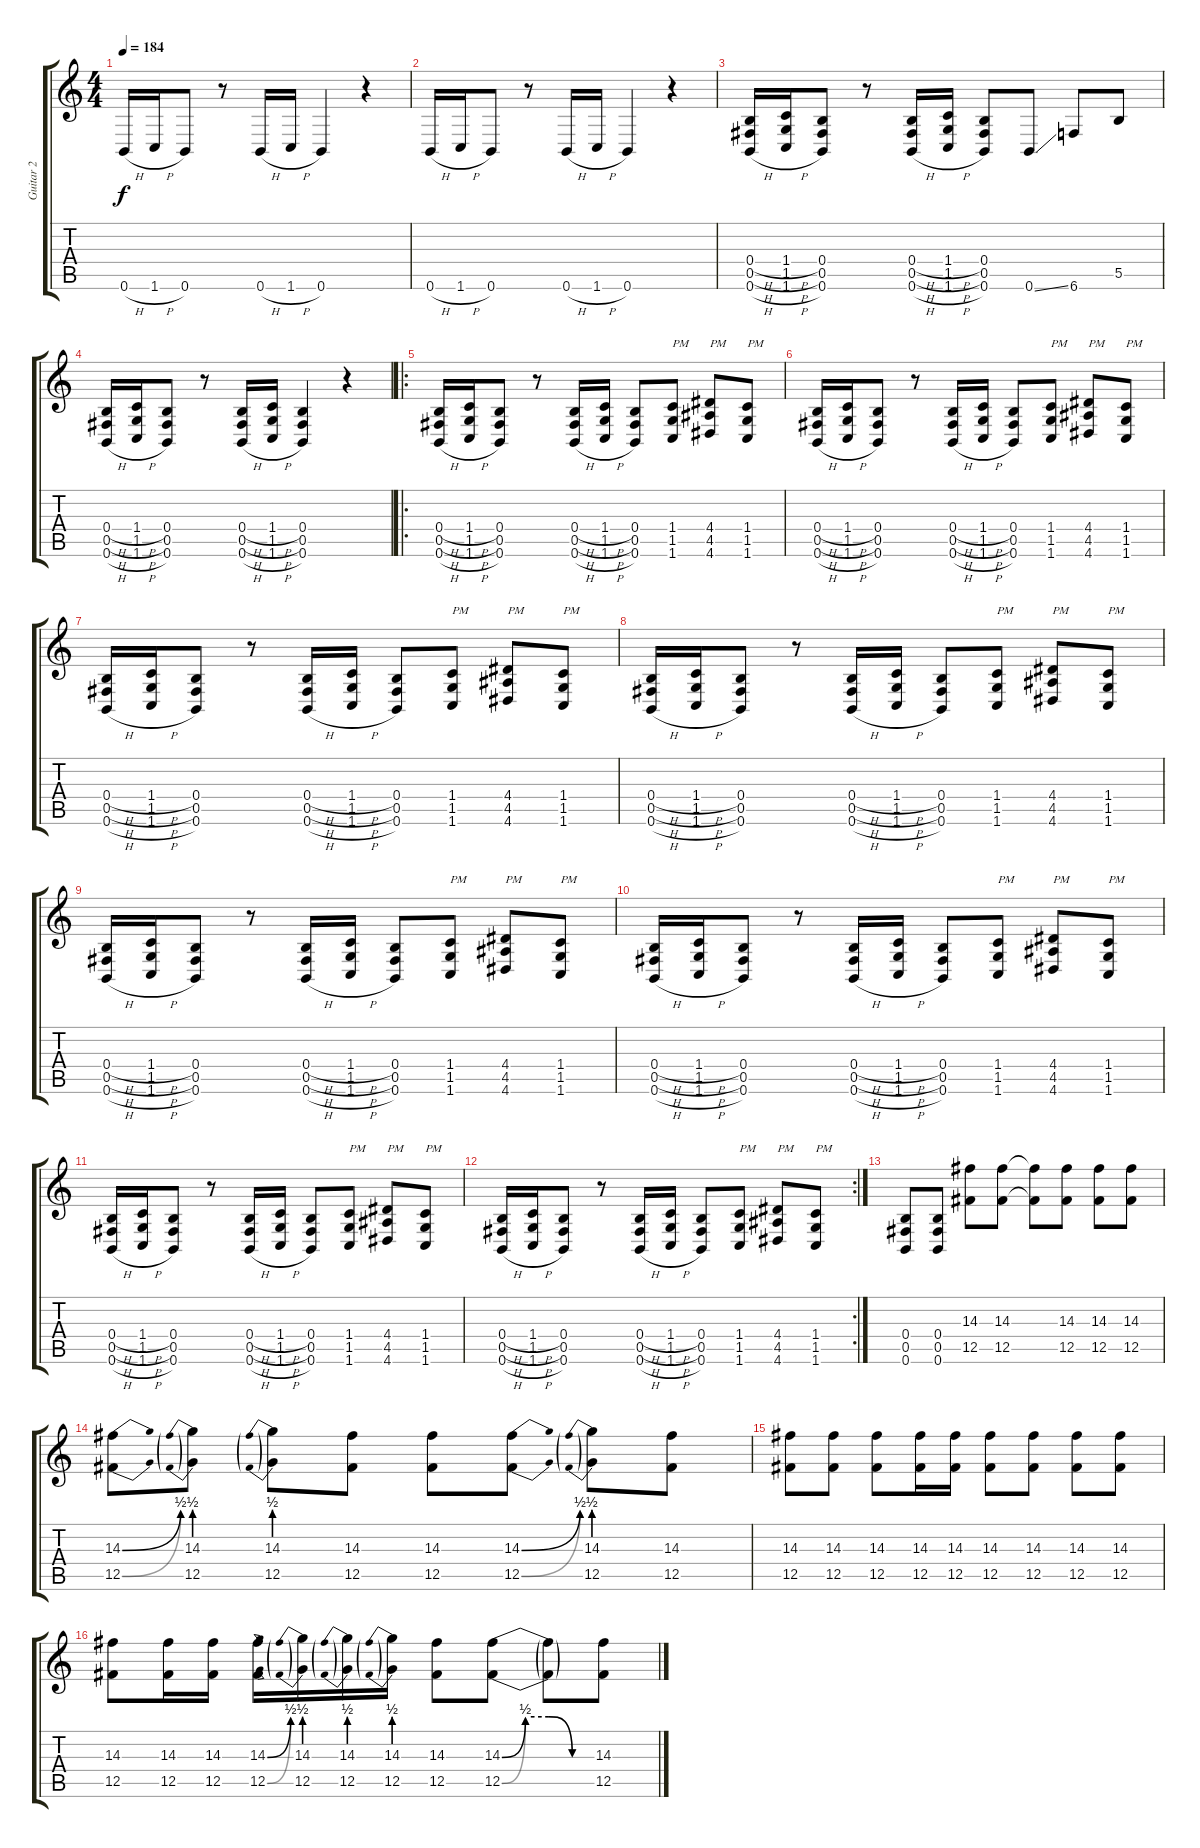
\track ("Guitar 2" "Guitar 2") {instrument distortionguitar}
\staff {score tabs}
\tuning (Db4 Ab3 E3 B2 Gb2 B1) {hide}
\ts (4 4)
\tempo 184
\clef g2
\ks c
0.6{h}.16{dy f} 1.6{h}.16 0.6.8 r.8 0.6{h}.16 1.6{h}.16 0.6.4 r.4 |
0.6{h}.16 1.6{h}.16 0.6.8 r.8 0.6{h}.16 1.6{h}.16 0.6.4 r.4 |
(0.4{h} 0.5{h} 0.6{h}).16 (1.4{h} 1.5{h} 1.6{h}).16 (0.4 0.5 0.6).8 r.8 (0.4{h} 0.5{h} 0.6{h}).16 (1.4{h} 1.5{h} 1.6{h}).16 (0.4 0.5 0.6).8 0.6{ss}.8 6.6.8 5.5.8 |
(0.4{h} 0.5{h} 0.6{h}).16 (1.4{h} 1.5{h} 1.6{h}).16 (0.4 0.5 0.6).8 r.8 (0.4{h} 0.5{h} 0.6{h}).16 (1.4{h} 1.5{h} 1.6{h}).16 (0.4 0.5 0.6).4 r.4 |
\ro
(0.4{h} 0.5{h} 0.6{h}).16{instrument distortionguitar} (1.4{h} 1.5{h} 1.6{h}).16 (0.4 0.5 0.6).8 r.8 (0.4{h} 0.5{h} 0.6{h}).16 (1.4{h} 1.5{h} 1.6{h}).16 (0.4 0.5 0.6).8 (1.4 1.5 1.6).8{txt "PM" instrument electricguitarmuted} (4.4 4.5 4.6).8{txt "PM"} (1.4 1.5 1.6).8{txt "PM"} |
(0.4{h} 0.5{h} 0.6{h}).16{instrument distortionguitar} (1.4{h} 1.5{h} 1.6{h}).16 (0.4 0.5 0.6).8 r.8 (0.4{h} 0.5{h} 0.6{h}).16 (1.4{h} 1.5{h} 1.6{h}).16 (0.4 0.5 0.6).8 (1.4 1.5 1.6).8{txt "PM" instrument electricguitarmuted} (4.4 4.5 4.6).8{txt "PM"} (1.4 1.5 1.6).8{txt "PM"} |
(0.4{h} 0.5{h} 0.6{h}).16{instrument distortionguitar} (1.4{h} 1.5{h} 1.6{h}).16 (0.4 0.5 0.6).8 r.8 (0.4{h} 0.5{h} 0.6{h}).16 (1.4{h} 1.5{h} 1.6{h}).16 (0.4 0.5 0.6).8 (1.4 1.5 1.6).8{txt "PM" instrument electricguitarmuted} (4.4 4.5 4.6).8{txt "PM"} (1.4 1.5 1.6).8{txt "PM"} |
(0.4{h} 0.5{h} 0.6{h}).16{instrument distortionguitar} (1.4{h} 1.5{h} 1.6{h}).16 (0.4 0.5 0.6).8 r.8 (0.4{h} 0.5{h} 0.6{h}).16 (1.4{h} 1.5{h} 1.6{h}).16 (0.4 0.5 0.6).8 (1.4 1.5 1.6).8{txt "PM" instrument electricguitarmuted} (4.4 4.5 4.6).8{txt "PM"} (1.4 1.5 1.6).8{txt "PM"} |
(0.4{h} 0.5{h} 0.6{h}).16{instrument distortionguitar} (1.4{h} 1.5{h} 1.6{h}).16 (0.4 0.5 0.6).8 r.8 (0.4{h} 0.5{h} 0.6{h}).16 (1.4{h} 1.5{h} 1.6{h}).16 (0.4 0.5 0.6).8 (1.4 1.5 1.6).8{txt "PM" instrument electricguitarmuted} (4.4 4.5 4.6).8{txt "PM"} (1.4 1.5 1.6).8{txt "PM"} |
(0.4{h} 0.5{h} 0.6{h}).16{instrument distortionguitar} (1.4{h} 1.5{h} 1.6{h}).16 (0.4 0.5 0.6).8 r.8 (0.4{h} 0.5{h} 0.6{h}).16 (1.4{h} 1.5{h} 1.6{h}).16 (0.4 0.5 0.6).8 (1.4 1.5 1.6).8{txt "PM" instrument electricguitarmuted} (4.4 4.5 4.6).8{txt "PM"} (1.4 1.5 1.6).8{txt "PM"} |
(0.4{h} 0.5{h} 0.6{h}).16{instrument distortionguitar} (1.4{h} 1.5{h} 1.6{h}).16 (0.4 0.5 0.6).8 r.8 (0.4{h} 0.5{h} 0.6{h}).16 (1.4{h} 1.5{h} 1.6{h}).16 (0.4 0.5 0.6).8 (1.4 1.5 1.6).8{txt "PM" instrument electricguitarmuted} (4.4 4.5 4.6).8{txt "PM"} (1.4 1.5 1.6).8{txt "PM"} |
\rc 2
(0.4{h} 0.5{h} 0.6{h}).16{instrument distortionguitar} (1.4{h} 1.5{h} 1.6{h}).16 (0.4 0.5 0.6).8 r.8 (0.4{h} 0.5{h} 0.6{h}).16 (1.4{h} 1.5{h} 1.6{h}).16 (0.4 0.5 0.6).8 (1.4 1.5 1.6).8{txt "PM" instrument electricguitarmuted} (4.4 4.5 4.6).8{txt "PM"} (1.4 1.5 1.6).8{txt "PM"} |
(0.4 0.5 0.6).8{instrument distortionguitar} (0.4 0.5 0.6).8 (14.3 12.5).8 (14.3 12.5).8 (14.3{t} 12.5{t}).8 (14.3 12.5).8 (14.3 12.5).8 (14.3 12.5).8 |
(14.3{be (bend 0 0 60 2)} 12.5{be (bend 0 0 60 2)}).8 (14.3{be (prebend 0 2 60 2)} 12.5{be (prebend 0 2 60 2)}).8 (14.3{be (prebend 0 2 60 2)} 12.5{be (prebend 0 2 60 2)}).8 (14.3 12.5).8 (14.3 12.5).8 (14.3{be (bend 0 0 60 2)} 12.5{be (bend 0 0 60 2)}).8 (14.3{be (prebend 0 2 60 2)} 12.5{be (prebend 0 2 60 2)}).8 (14.3 12.5).8 |
(14.3 12.5).8 (14.3 12.5).8 (14.3 12.5).8 (14.3 12.5).16 (14.3 12.5).16 (14.3 12.5).8 (14.3 12.5).8 (14.3 12.5).8 (14.3 12.5).8 |
(14.3 12.5).8 (14.3 12.5).16 (14.3 12.5).16 (14.3{be (bend 0 0 60 2)} 12.5{be (bend 0 0 60 2)}).16 (14.3{be (prebend 0 2 60 2)} 12.5{be (prebend 0 2 60 2)}).16 (14.3{be (prebend 0 2 60 2)} 12.5{be (prebend 0 2 60 2)}).16 (14.3{be (prebend 0 2 60 2)} 12.5{be (prebend 0 2 60 2)}).16 (14.3 12.5).8 (14.3{be (custom 0 0 15 2 30 2 45 0 60 0)} 12.5{be (custom 0 0 15 2 30 2 45 0 60 0)}).8 (14.3{t} 12.5{t}).8 (14.3 12.5).8
